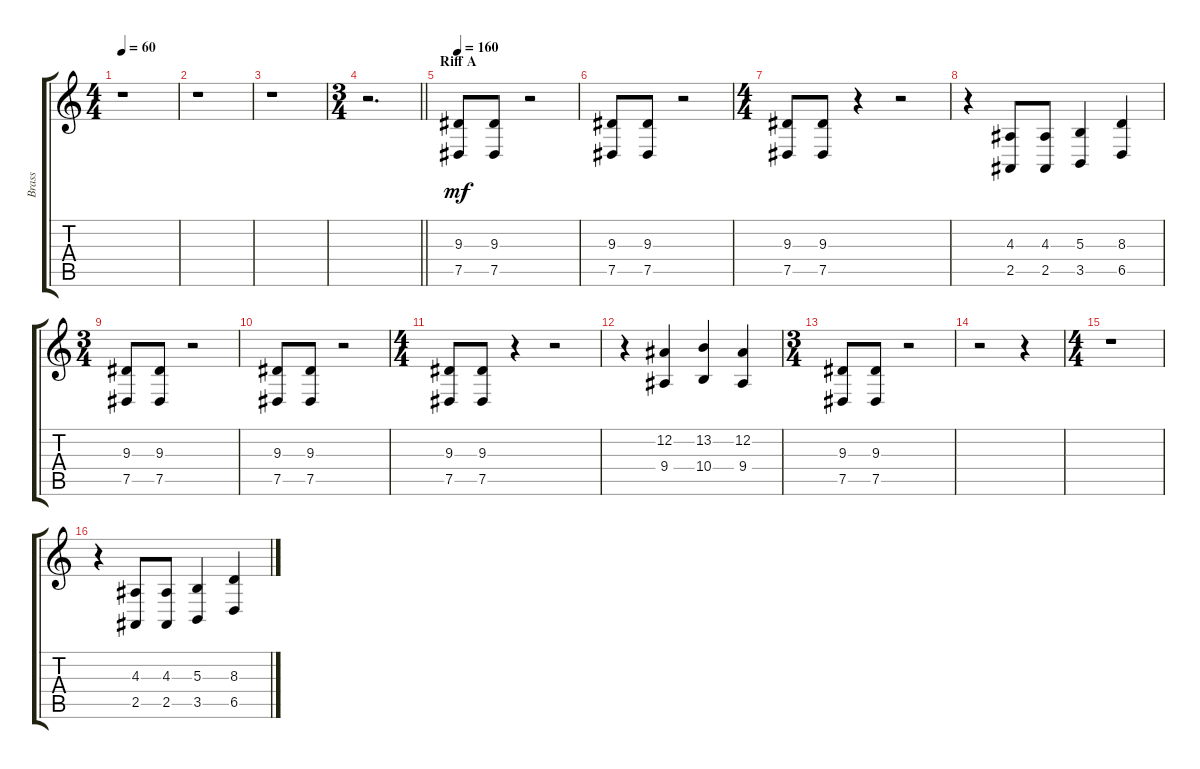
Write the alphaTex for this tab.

\track ("Brass" "Brass") {instrument brasssection}
\staff {score tabs}
\tuning (Eb4 Bb3 Gb3 Db3 Ab2 Eb2) {hide}
\ts (4 4)
\tempo 60
\clef g2
\ks c
r.1{dy mf} |
r.1 |
r.1 |
\ts (3 4)
\barLineRight lightlight
r.2{d} |
\section ("" "Riff A")
\tempo 160
(9.3 7.5).8{volume 13} (9.3 7.5).8 r.2 |
(9.3 7.5).8 (9.3 7.5).8 r.2 |
\ts (4 4)
(9.3 7.5).8 (9.3 7.5).8 r.4 r.2 |
r.4 (4.3 2.5).8 (4.3 2.5).8 (5.3 3.5).4 (8.3 6.5).4 |
\ts (3 4)
(9.3 7.5).8 (9.3 7.5).8 r.2 |
(9.3 7.5).8 (9.3 7.5).8 r.2 |
\ts (4 4)
(9.3 7.5).8 (9.3 7.5).8 r.4 r.2 |
r.4 (12.2 9.4).4 (13.2 10.4).4 (12.2 9.4).4 |
\ts (3 4)
(9.3 7.5).8 (9.3 7.5).8 r.2 |
r.2 r.4 |
\ts (4 4)
r.1 |
r.4 (4.3 2.5).8 (4.3 2.5).8 (5.3 3.5).4 (8.3 6.5).4
